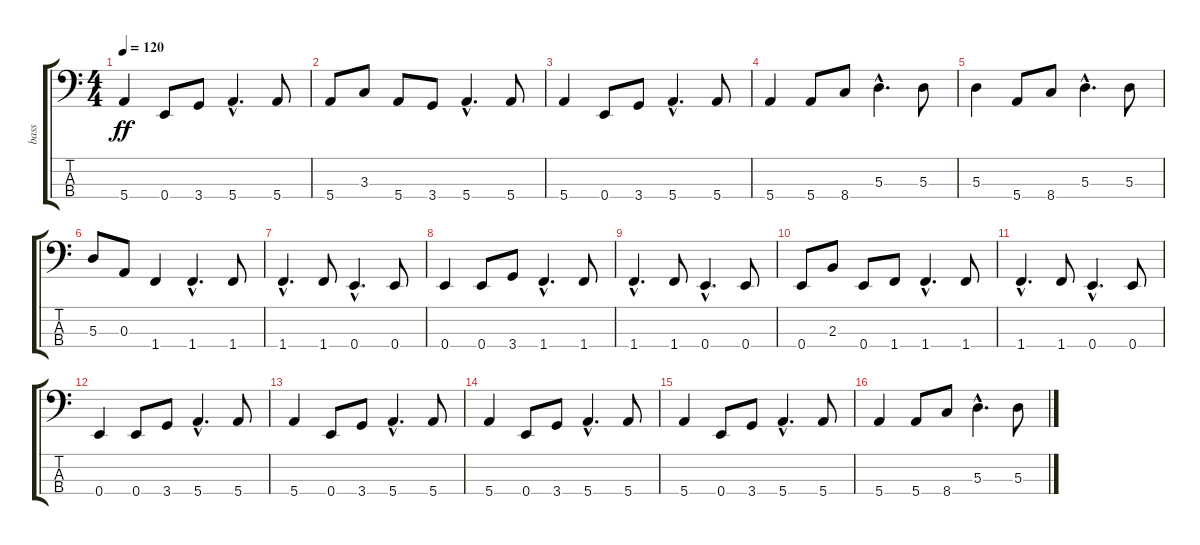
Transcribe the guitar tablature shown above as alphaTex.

\track ("bass    " "bass    ") {instrument electricbassfinger}
\staff {score tabs}
\tuning (G2 D2 A1 E1) {hide}
\ts (4 4)
\tempo 120
\clef f4
\ks c
5.4.4{dy ff} 0.4.8 3.4.8 5.4{hac}.4{d} 5.4.8 |
5.4.8 3.3.8 5.4.8 3.4.8 5.4{hac}.4{d} 5.4.8 |
5.4.4 0.4.8 3.4.8 5.4{hac}.4{d} 5.4.8 |
5.4.4 5.4.8 8.4.8 5.3{hac}.4{d} 5.3.8 |
5.3.4 5.4.8 8.4.8 5.3{hac}.4{d} 5.3.8 |
5.3.8 0.3.8 1.4.4 1.4{hac}.4{d} 1.4.8 |
1.4{hac}.4{d} 1.4.8 0.4{hac}.4{d} 0.4.8 |
0.4.4 0.4.8 3.4.8 1.4{hac}.4{d} 1.4.8 |
1.4{hac}.4{d} 1.4.8 0.4{hac}.4{d} 0.4.8 |
0.4.8 2.3.8 0.4.8 1.4.8 1.4{hac}.4{d} 1.4.8 |
1.4{hac}.4{d} 1.4.8 0.4{hac}.4{d} 0.4.8 |
0.4.4 0.4.8 3.4.8 5.4{hac}.4{d} 5.4.8 |
5.4.4 0.4.8 3.4.8 5.4{hac}.4{d} 5.4.8 |
5.4.4 0.4.8 3.4.8 5.4{hac}.4{d} 5.4.8 |
5.4.4 0.4.8 3.4.8 5.4{hac}.4{d} 5.4.8 |
5.4.4 5.4.8 8.4.8 5.3{hac}.4{d} 5.3.8
